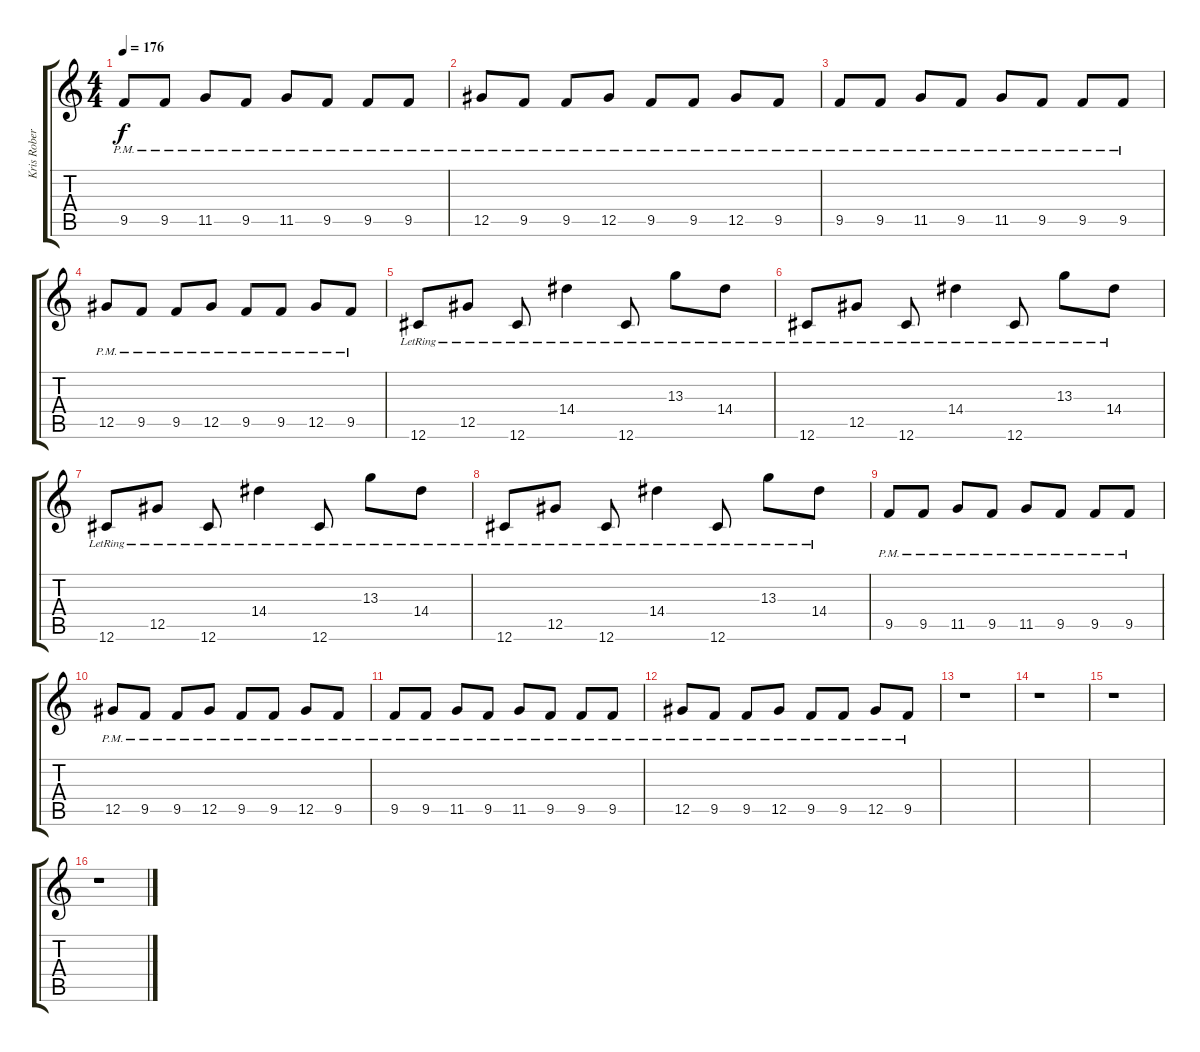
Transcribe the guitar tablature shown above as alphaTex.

\track ("Kris Roberts (guitar)" "Kris Rober") {instrument distortionguitar}
\staff {score tabs}
\tuning (Eb4 Bb3 Gb3 Db3 Ab2 Db2) {hide}
\ts (4 4)
\tempo 176
\clef g2
\ks c
9.5{pm}.8{dy f} 9.5{pm}.8 11.5{pm}.8 9.5{pm}.8 11.5{pm}.8 9.5{pm}.8 9.5{pm}.8 9.5{pm}.8 |
12.5{pm}.8 9.5{pm}.8 9.5{pm}.8 12.5{pm}.8 9.5{pm}.8 9.5{pm}.8 12.5{pm}.8 9.5{pm}.8 |
9.5{pm}.8 9.5{pm}.8 11.5{pm}.8 9.5{pm}.8 11.5{pm}.8 9.5{pm}.8 9.5{pm}.8 9.5{pm}.8 |
12.5{pm}.8 9.5{pm}.8 9.5{pm}.8 12.5{pm}.8 9.5{pm}.8 9.5{pm}.8 12.5{pm}.8 9.5{pm}.8 |
12.6{lr}.8 12.5{lr}.8 12.6{lr}.8 14.4{lr}.4 12.6{lr}.8 13.3{lr}.8 14.4{lr}.8 |
12.6{lr}.8 12.5{lr}.8 12.6{lr}.8 14.4{lr}.4 12.6{lr}.8 13.3{lr}.8 14.4{lr}.8 |
12.6{lr}.8 12.5{lr}.8 12.6{lr}.8 14.4{lr}.4 12.6{lr}.8 13.3{lr}.8 14.4{lr}.8 |
12.6{lr}.8 12.5{lr}.8 12.6{lr}.8 14.4{lr}.4 12.6{lr}.8 13.3{lr}.8 14.4{lr}.8 |
9.5{pm}.8 9.5{pm}.8 11.5{pm}.8 9.5{pm}.8 11.5{pm}.8 9.5{pm}.8 9.5{pm}.8 9.5{pm}.8 |
12.5{pm}.8 9.5{pm}.8 9.5{pm}.8 12.5{pm}.8 9.5{pm}.8 9.5{pm}.8 12.5{pm}.8 9.5{pm}.8 |
9.5{pm}.8 9.5{pm}.8 11.5{pm}.8 9.5{pm}.8 11.5{pm}.8 9.5{pm}.8 9.5{pm}.8 9.5{pm}.8 |
12.5{pm}.8 9.5{pm}.8 9.5{pm}.8 12.5{pm}.8 9.5{pm}.8 9.5{pm}.8 12.5{pm}.8 9.5{pm}.8 |
r.1 |
r.1 |
r.1 |
r.1
